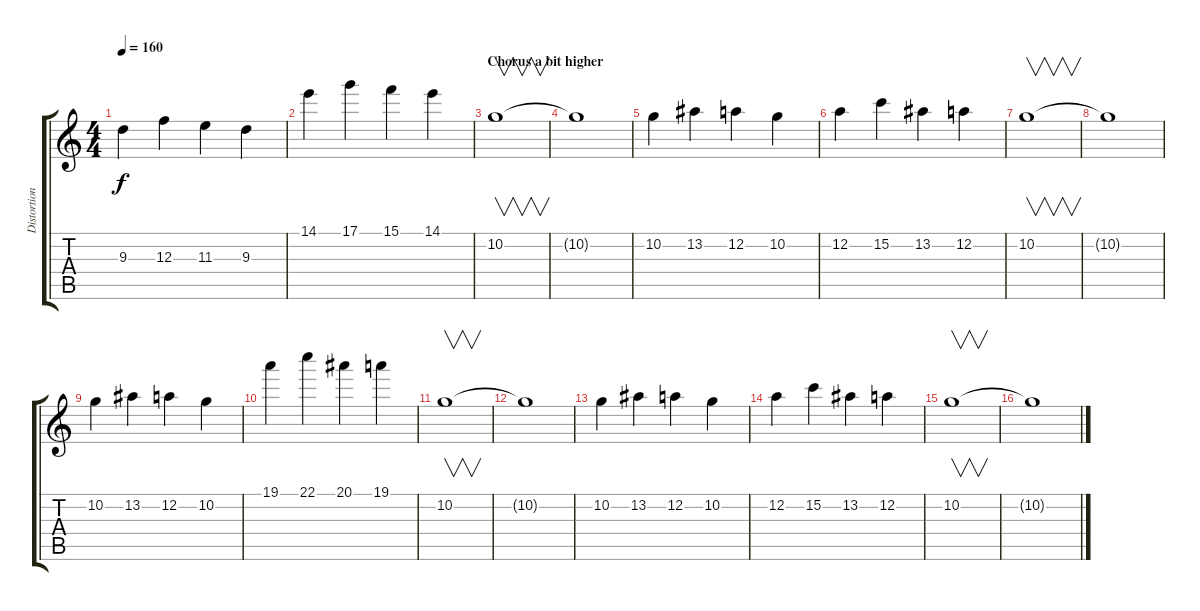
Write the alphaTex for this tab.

\track ("Distortion Guitar III" "Distortion") {instrument overdrivenguitar}
\staff {score tabs}
\tuning (D4 A3 F3 C3 G2 D2) {hide}
\ts (4 4)
\tempo 160
\clef g2
\ks c
9.3.4{dy f} 12.3.4 11.3.4 9.3.4 |
14.1.4 17.1.4 15.1.4 14.1.4 |
\section ("" "Chorus a bit higher")
10.2.1{v} |
10.2{t}.1 |
10.2.4 13.2.4 12.2.4 10.2.4 |
12.2.4 15.2.4 13.2.4 12.2.4 |
10.2.1{v} |
10.2{t}.1 |
10.2.4 13.2.4 12.2.4 10.2.4 |
19.1.4 22.1.4 20.1.4 19.1.4 |
10.2.1{v} |
10.2{t}.1 |
10.2.4 13.2.4 12.2.4 10.2.4 |
12.2.4 15.2.4 13.2.4 12.2.4 |
10.2.1{v} |
10.2{t}.1
